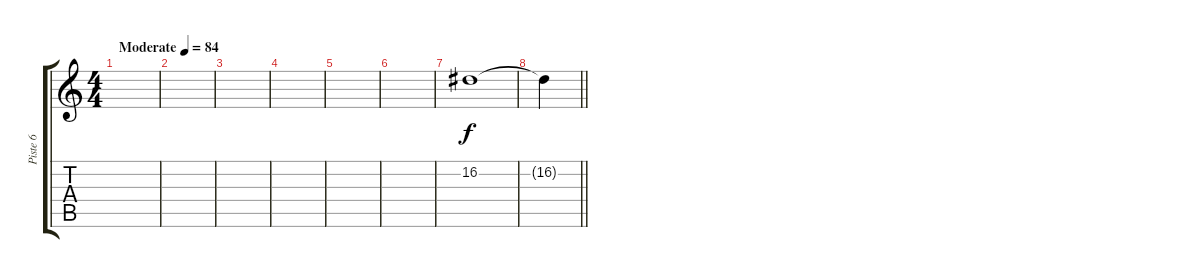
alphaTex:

\track ("Piste 6" "Piste 6") {instrument pad7halo}
\staff {score tabs}
\tuning (E4 B3 G3 D3 A2 E2) {hide}
\ts (4 4)
\tempo (84 "Moderate")
\clef g2
\ks c
|
|
|
|
|
|
16.2.1 |
\barLineRight lightlight
16.2{t}.4
